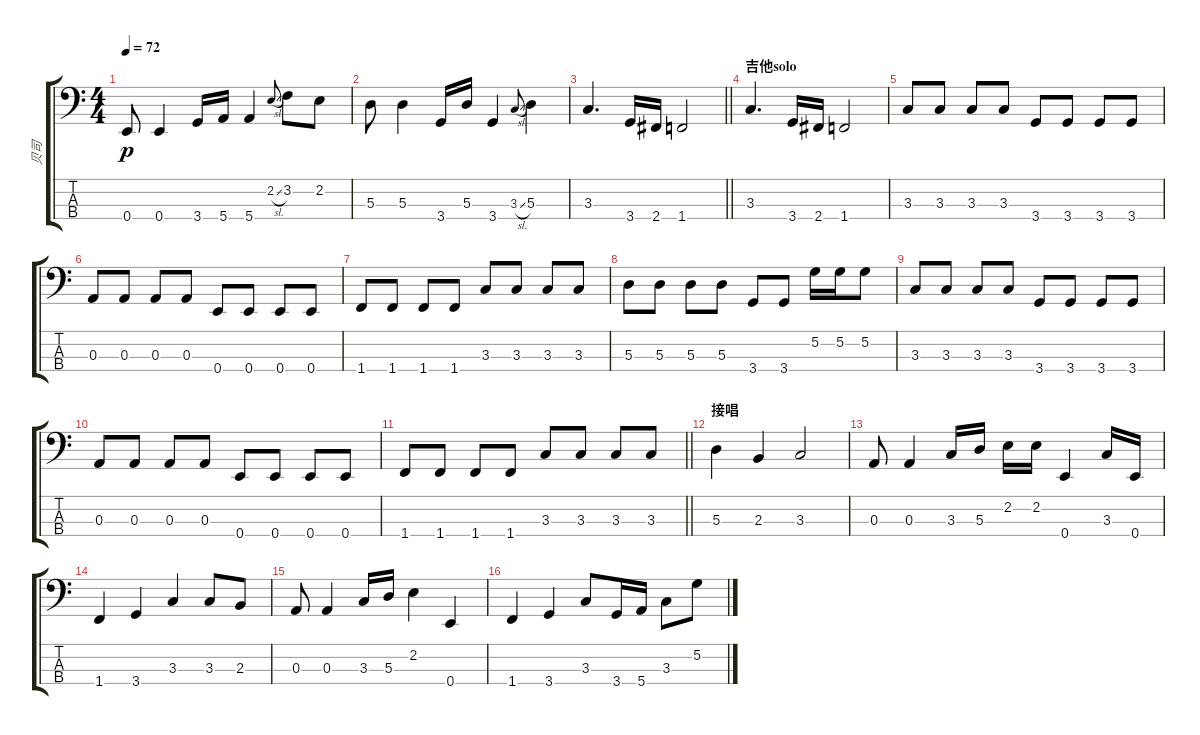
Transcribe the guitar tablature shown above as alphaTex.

\track ("贝司" "贝司") {instrument electricbassfinger}
\staff {score tabs}
\tuning (G2 D2 A1 E1) {hide}
\ts (4 4)
\tempo 72
\clef f4
\ks c
0.4.8{dy p} 0.4.4 3.4.16 5.4.16 5.4.4 2.2{sl}.8{gr onbeat} 3.2.8 2.2.8 |
5.3.8 5.3.4 3.4.16 5.3.16 3.4.4 3.3{sl}.8{gr onbeat} 5.3.4 |
\barLineRight lightlight
3.3.4{d} 3.4.16 2.4.16 1.4.2 |
\section ("" "吉他solo")
3.3.4{d} 3.4.16 2.4.16 1.4.2 |
3.3.8 3.3.8 3.3.8 3.3.8 3.4.8 3.4.8 3.4.8 3.4.8 |
0.3.8 0.3.8 0.3.8 0.3.8 0.4.8 0.4.8 0.4.8 0.4.8 |
1.4.8 1.4.8 1.4.8 1.4.8 3.3.8 3.3.8 3.3.8 3.3.8 |
5.3.8 5.3.8 5.3.8 5.3.8 3.4.8 3.4.8 5.2.16 5.2.16 5.2.8 |
3.3.8 3.3.8 3.3.8 3.3.8 3.4.8 3.4.8 3.4.8 3.4.8 |
0.3.8 0.3.8 0.3.8 0.3.8 0.4.8 0.4.8 0.4.8 0.4.8 |
\barLineRight lightlight
1.4.8 1.4.8 1.4.8 1.4.8 3.3.8 3.3.8 3.3.8 3.3.8 |
\section ("" "接唱")
5.3.4 2.3.4 3.3.2 |
0.3.8 0.3.4 3.3.16 5.3.16 2.2.16 2.2.16 0.4.4 3.3.16 0.4.16 |
1.4.4 3.4.4 3.3.4 3.3.8 2.3.8 |
0.3.8 0.3.4 3.3.16 5.3.16 2.2.4 0.4.4 |
1.4.4 3.4.4 3.3.8 3.4.16 5.4.16 3.3.8 5.2.8
